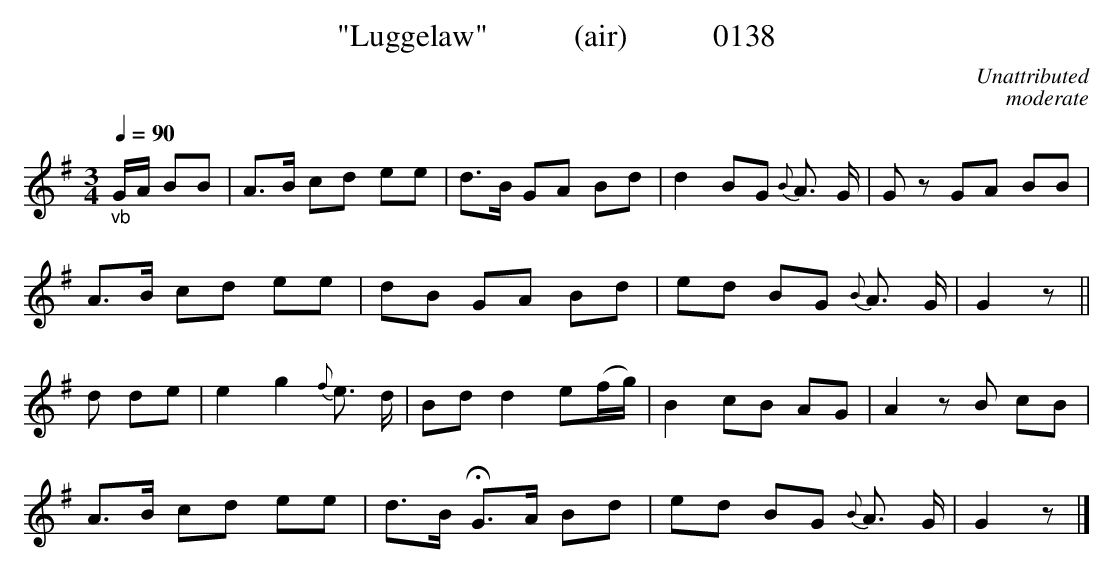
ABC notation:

X:1
T:"Luggelaw"           (air)           0138
C:Unattributed
C:moderate
Q:1/4=90
M:3/4
L:1/8
K:G
"_vb"G/2A/2 BB|A3/2B/2 cd ee|d3/2B/2 GA Bd|d2BG {B}A3/2 G/2|G zGA BB|
A3/2B/2 cd ee|dB GA Bd|ed BG {B}A3/2 G/2|G2z||
d de|e2g2 {f}e3/2 d/2|Bd d2e(f/2g/2)|B2cB AG|A2zB cB|
A3/2B/2 cd ee|d3/2B/2 HG3/2A/2 Bd|ed BG {B}A3/2 G/2|G2z|]
